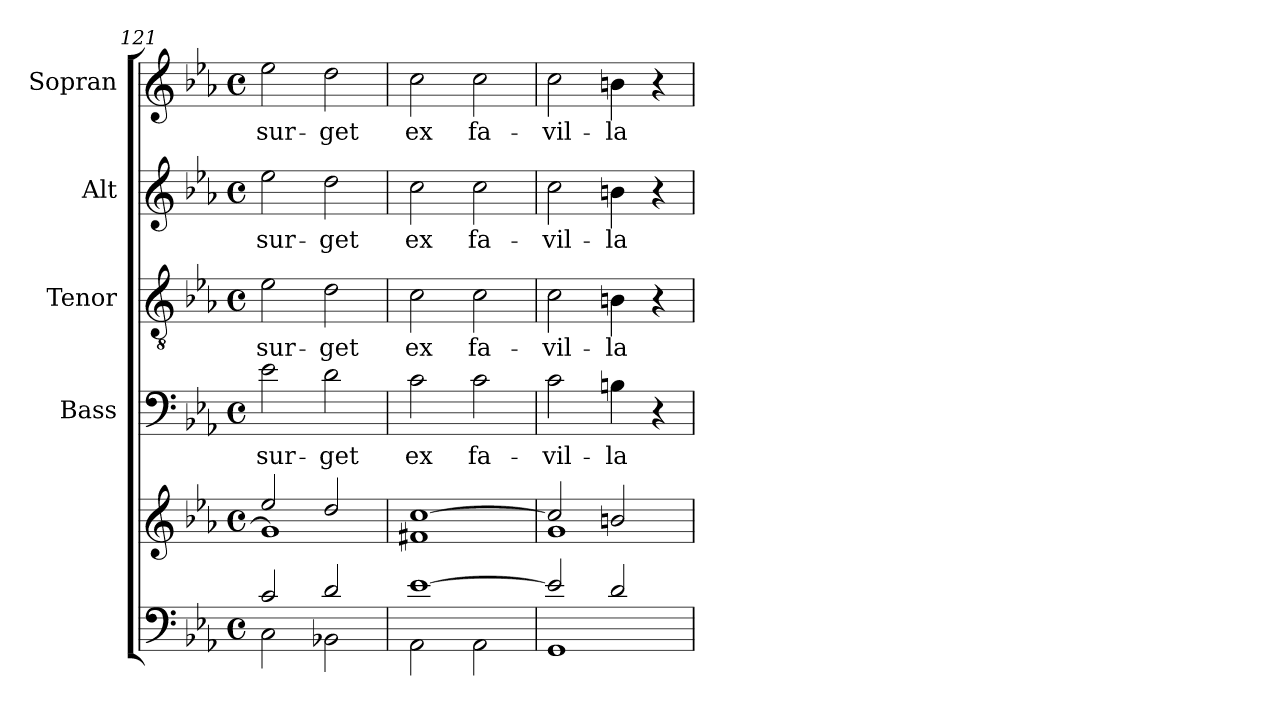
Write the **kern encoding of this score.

**kern	**kern	**kern	**text	**kern	**text	**kern	**text	**kern	**text
*part5	*part5	*part4	*part4	*part3	*part3	*part2	*part2	*part1	*part1
*staff6	*staff5	*staff4	*staff4	*staff3	*staff3	*staff2	*staff2	*staff1	*staff1
*	*	*I"Bass	*	*I"Tenor	*	*I"Alt	*	*I"Sopran	*
*	*	*I'B.	*	*I'T.	*	*I'A.	*	*I'S.	*
*clefF4	*clefG2	*clefF4	*	*clefGv2	*	*clefG2	*	*clefG2	*
*k[b-e-a-]	*k[b-e-a-]	*k[b-e-a-]	*	*k[b-e-a-]	*	*k[b-e-a-]	*	*k[b-e-a-]	*
*E-:	*E-:	*E-:	*	*E-:	*	*E-:	*	*E-:	*
*M4/4	*M4/4	*M4/4	*	*M4/4	*	*M4/4	*	*M4/4	*
*met(c)	*met(c)	*met(c)	*	*met(c)	*	*met(c)	*	*met(c)	*
=121	=121	=121	=121	=121	=121	=121	=121	=121	=121
*^	*^	*	*	*	*	*	*	*	*
!	!	!	!	!	!LO:LY:b	!	!LO:LY:b	!	!LO:LY:b	!	!LO:LY:b
2c/	2C\	2ee-/	1g]	2e-\	-sur-	2e-\	-sur-	2ee-\	-sur-	2ee-\	-sur-
!	!	!	!	!	!LO:LY:b	!	!LO:LY:b	!	!LO:LY:b	!	!LO:LY:b
2d/	2BB-X\	2dd/	.	2d\	-get	2d\	-get	2dd\	-get	2dd\	-get
=122	=122	=122	=122	=122	=122	=122	=122	=122	=122	=122	=122
!	!	!	!	!	!LO:LY:b	!	!LO:LY:b	!	!LO:LY:b	!	!LO:LY:b
[>1e-	2AA-\	[>1cc	1f#X	2c\	ex	2c\	ex	2cc\	ex	2cc\	ex
!	!	!	!	!	!LO:LY:b	!	!LO:LY:b	!	!LO:LY:b	!	!LO:LY:b
.	2AA-\	.	.	2c\	fa-	2c\	fa-	2cc\	fa-	2cc\	fa-
=123	=123	=123	=123	=123	=123	=123	=123	=123	=123	=123	=123
!	!	!	!	!	!LO:LY:b	!	!LO:LY:b	!	!LO:LY:b	!	!LO:LY:b
2e-/]	1GG	2cc/]	1g	2c\	-vil-	2c\	-vil-	2cc\	-vil-	2cc\	-vil-
!	!	!	!	!	!LO:LY:b	!	!LO:LY:b	!	!LO:LY:b	!	!LO:LY:b
2d/	.	2bn/	.	4Bn\	-la	4Bn\	-la	4bn\	-la	4bn\	-la
.	.	.	.	4r	.	4r	.	4r	.	4r	.
*v	*v	*	*	*	*	*	*	*	*	*	*
*	*v	*v	*	*	*	*	*	*	*	*
=	=	=	=	=	=	=	=	=	=
*-	*-	*-	*-	*-	*-	*-	*-	*-	*-
